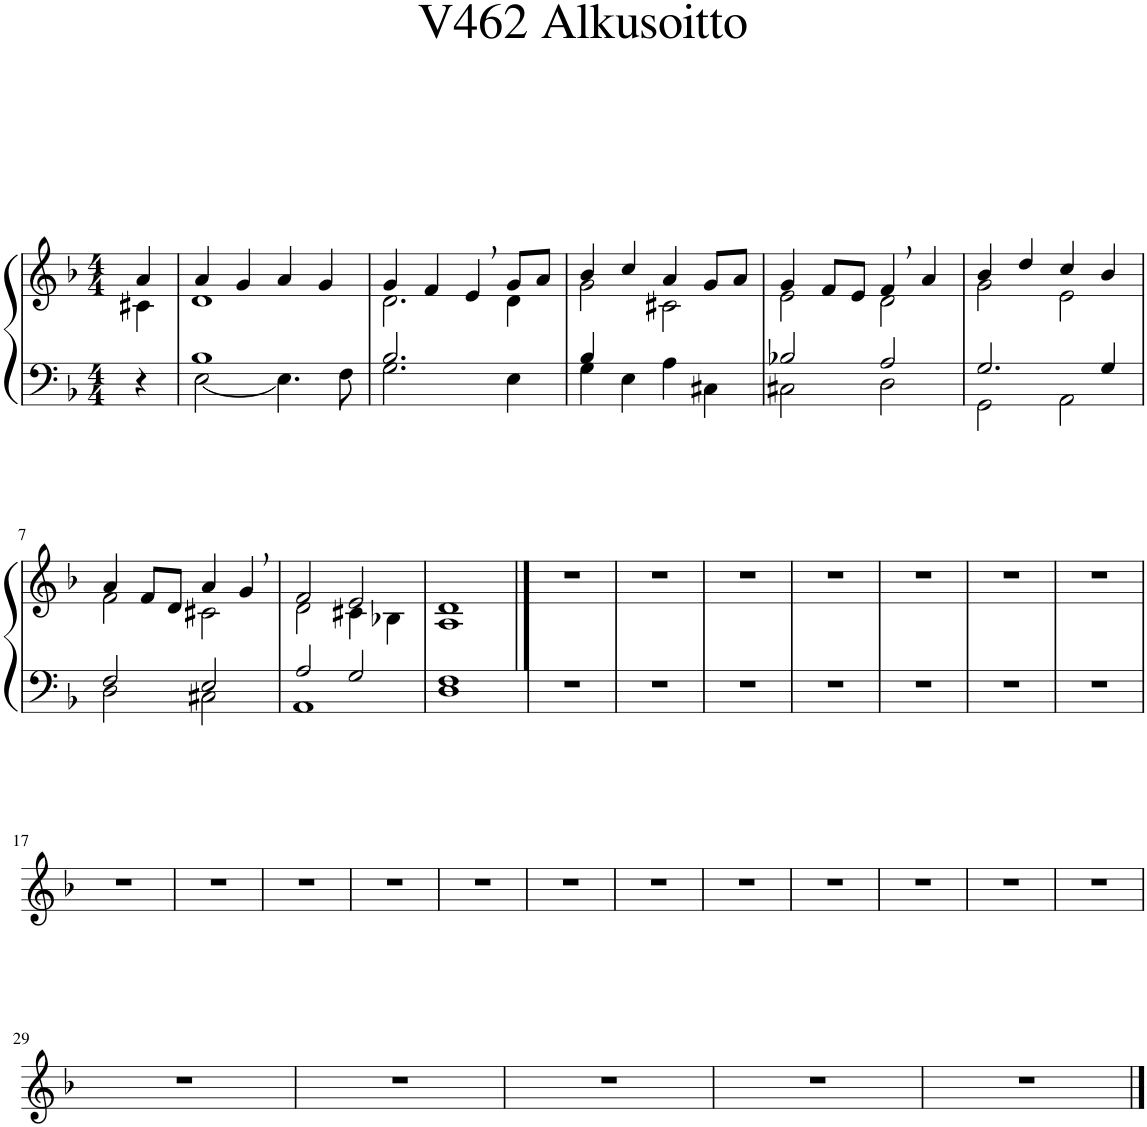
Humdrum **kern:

**kern	**kern
*part1	*part1
*staff2	*staff1
*I"Urut	*
*clefF4	*clefG2
*k[b-]	*k[b-]
*M4/4	*M4/4
=1	=1
*	*^
4r	4a/	4c#X\
=2	=2	=2
*^	*	*
*	*^	*	*
1ryy	1B-	[2E\	4a/	1d
.	.	.	4g/	.
.	.	4.E\]	4a/	.
.	.	.	4g/	.
.	.	8F\	.	.
=3	=3	=3	=3	=3
1ryy	2.B-/	2.G\	4g/	2.d\
.	.	.	4f/	.
.	.	.	4e,/	.
.	4ryy	4E\	8g/L	4d\
.	.	.	8a/J	.
=4	=4	=4	=4	=4
1ryy	4B-/	4G\	4b-/	2g\
.	2.ryy	4E\	4cc/	.
.	.	4A\	4a/	2c#X\
.	.	4C#X\	8g/L	.
.	.	.	8a/J	.
=5	=5	=5	=5	=5
1ryy	2B-X/	2C#X\	4g/	2e\
.	.	.	8f/L	.
.	.	.	8e/J	.
.	2A/	2D\	4f,/	2d\
.	.	.	4a/	.
=6	=6	=6	=6	=6
1ryy	2.G/	2GG\	4b-/	2g\
.	.	.	4dd/	.
.	.	2AA\	4cc/	2e\
.	4G/	.	4b-/	.
!!LO:LB:g=z	!!
=7	=7	=7	=7	=7
1ryy	2F/	2D\	4a/	2f\
.	.	.	8f/L	.
.	.	.	8d/J	.
.	2E/	2C#X\	4a/	2c#X\
.	.	.	4g,/	.
=8	=8	=8	=8	=8
1ryy	2A/	1AA	2f/	2d\
.	2G/	.	2e/	4c#X\
.	.	.	.	4B-X\
=9	=9	=9	=9	=9
1ryy	1F	1D	1d	1A
*v	*v	*v	*	*
*	*v	*v
==10	==10
1r	1r
=11	=11
1r	1r
=12	=12
1r	1r
=13	=13
1r	1r
=14	=14
1r	1r
=15	=15
1r	1r
=16	=16
1r	1r
!!LO:LB:g=z
=17	=17
1r	1r
=18	=18
1r	1r
=19	=19
1r	1r
=20	=20
1r	1r
=21	=21
1r	1r
=22	=22
1r	1r
=23	=23
1r	1r
=24	=24
1r	1r
=25	=25
1r	1r
=26	=26
1r	1r
=27	=27
1r	1r
=28	=28
1r	1r
!!LO:LB:g=z
=29	=29
1r	1r
=30	=30
1r	1r
=31	=31
1r	1r
=32	=32
1r	1r
=33	=33
1r	1r
==	==
*-	*-
